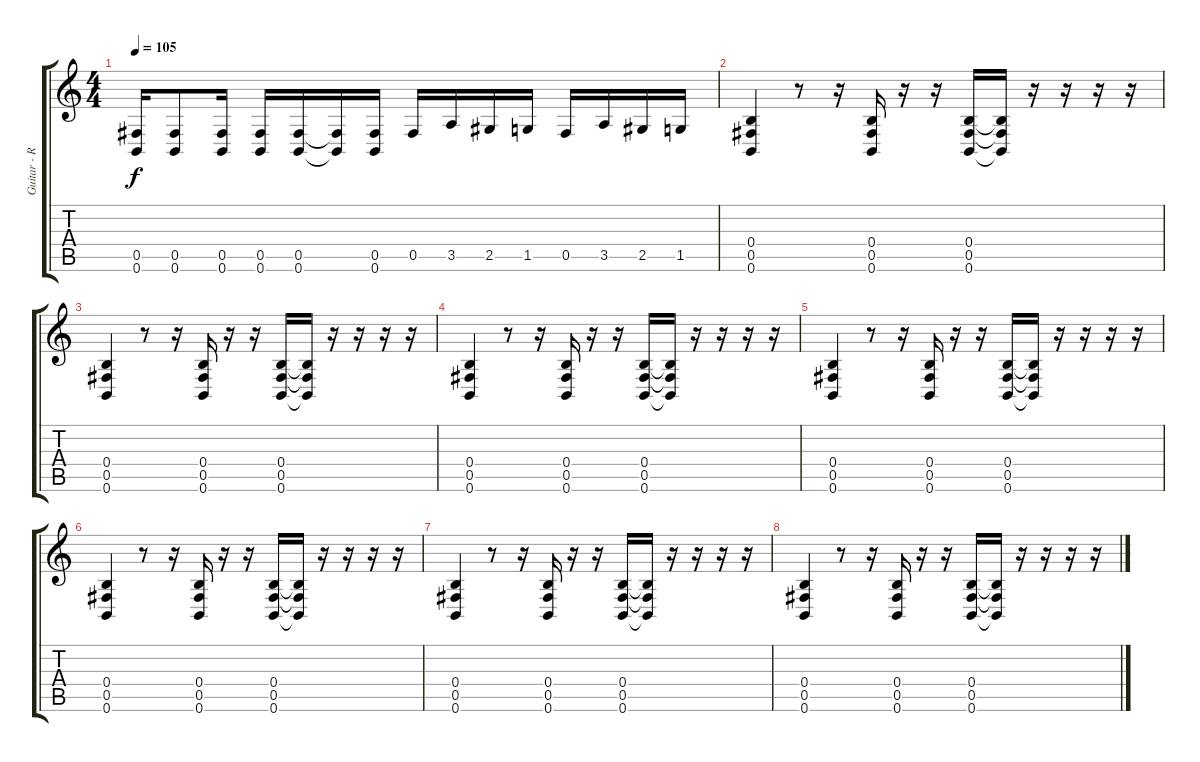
\track ("Guitar - Rythm" "Guitar - R") {instrument distortionguitar}
\staff {score tabs}
\tuning (Db4 Ab3 E3 B2 Gb2 B1) {hide}
\ts (4 4)
\tempo 105
\clef g2
\ks c
(0.5 0.6).16{dy f instrument distortionguitar} (0.5 0.6).8 (0.5 0.6).16 (0.5 0.6).16 (0.5 0.6).16 (0.5{t} 0.6{t}).16 (0.5 0.6).16 0.5.16 3.5.16 2.5.16 1.5.16 0.5.16 3.5.16 2.5.16 1.5.16 |
(0.4 0.5 0.6).4{volume 14 balance 8} r.8 r.16 (0.4 0.5 0.6).16 r.16 r.16 (0.4 0.5 0.6).16 (0.4{t} 0.5{t} 0.6{t}).16 r.16 r.16 r.16 r.16 |
(0.4 0.5 0.6).4{volume 14 balance 8} r.8 r.16 (0.4 0.5 0.6).16 r.16 r.16 (0.4 0.5 0.6).16 (0.4{t} 0.5{t} 0.6{t}).16 r.16 r.16 r.16 r.16 |
(0.4 0.5 0.6).4{volume 14 balance 8} r.8 r.16 (0.4 0.5 0.6).16 r.16 r.16 (0.4 0.5 0.6).16 (0.4{t} 0.5{t} 0.6{t}).16 r.16 r.16 r.16 r.16 |
(0.4 0.5 0.6).4{volume 14 balance 8} r.8 r.16 (0.4 0.5 0.6).16 r.16 r.16 (0.4 0.5 0.6).16 (0.4{t} 0.5{t} 0.6{t}).16 r.16 r.16 r.16 r.16 |
(0.4 0.5 0.6).4{volume 14 balance 8} r.8 r.16 (0.4 0.5 0.6).16 r.16 r.16 (0.4 0.5 0.6).16 (0.4{t} 0.5{t} 0.6{t}).16 r.16 r.16 r.16 r.16 |
(0.4 0.5 0.6).4{volume 14 balance 8} r.8 r.16 (0.4 0.5 0.6).16 r.16 r.16 (0.4 0.5 0.6).16 (0.4{t} 0.5{t} 0.6{t}).16 r.16 r.16 r.16 r.16 |
(0.4 0.5 0.6).4{volume 14 balance 8} r.8 r.16 (0.4 0.5 0.6).16 r.16 r.16 (0.4 0.5 0.6).16 (0.4{t} 0.5{t} 0.6{t}).16 r.16 r.16 r.16 r.16
